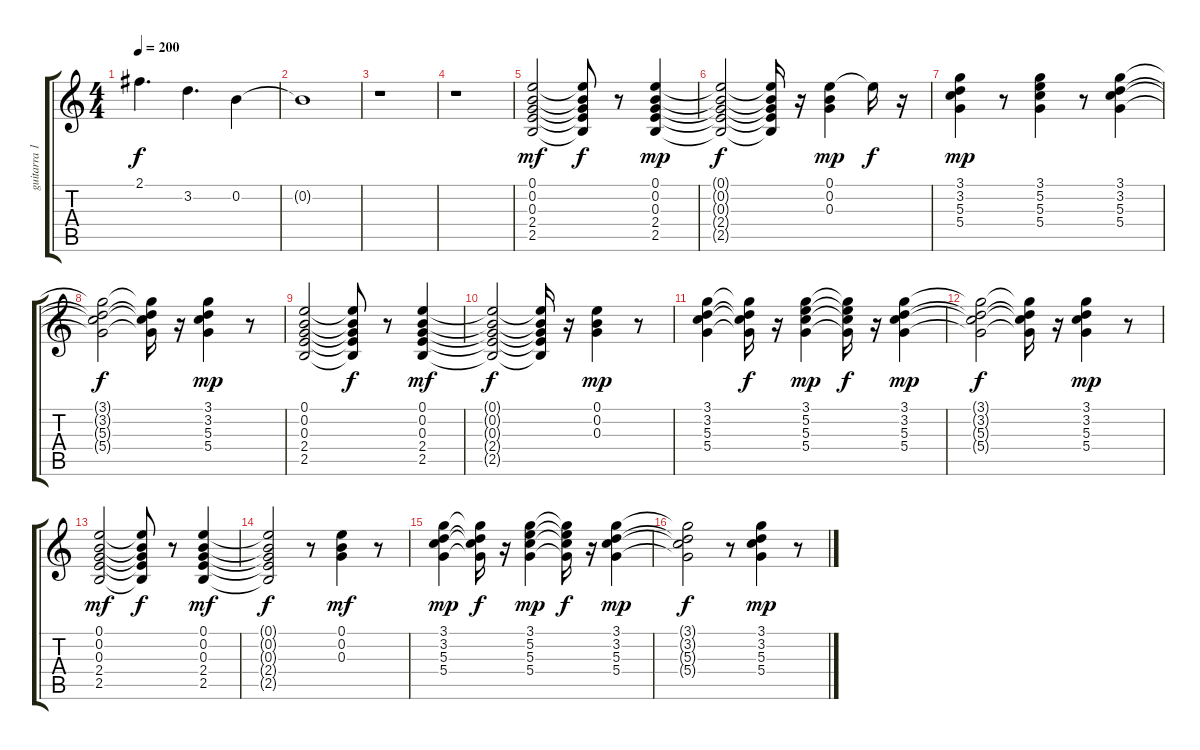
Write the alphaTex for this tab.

\track ("guitarra 1" "guitarra 1") {instrument electricguitarclean}
\staff {score tabs}
\tuning (E4 B3 G3 D3 A2 E2) {hide}
\ts (4 4)
\tempo 200
\clef g2
\ks c
2.1.4{d dy f} 3.2.4{d} 0.2.4 |
0.2{t}.1 |
r.1 |
r.1 |
(0.1 0.2 0.3 2.4 2.5).2{dy mf} (0.1{t} 0.2{t} 0.3{t} 2.4{t} 2.5{t}).8{dy f} r.8 (0.1 0.2 0.3 2.4 2.5).4{dy mp} |
(0.1{t} 0.2{t} 0.3{t} 2.4{t} 2.5{t}).2{dy f} (0.1{t} 0.2{t} 0.3{t} 2.4{t} 2.5{t}).16 r.16 (0.1 0.2 0.3).4{dy mp} 0.1{t}.16{dy f} r.16 |
(3.1 3.2 5.3 5.4).4{dy mp} r.8 (3.1 5.2 5.3 5.4).4 r.8 (3.1 3.2 5.3 5.4).4 |
(3.1{t} 3.2{t} 5.3{t} 5.4{t}).2{dy f} (3.1{t} 3.2{t} 5.3{t} 5.4{t}).16 r.16 (3.1 3.2 5.3 5.4).4{dy mp} r.8 |
(0.1 0.2 0.3 2.4 2.5).2 (0.1{t} 0.2{t} 0.3{t} 2.4{t} 2.5{t}).8{dy f} r.8 (0.1 0.2 0.3 2.4 2.5).4{dy mf} |
(0.1{t} 0.2{t} 0.3{t} 2.4{t} 2.5{t}).2{dy f} (0.1{t} 0.2{t} 0.3{t} 2.4{t} 2.5{t}).16 r.16 (0.1 0.2 0.3).4{dy mp} r.8 |
(3.1 3.2 5.3 5.4).4 (3.1{t} 3.2{t} 5.3{t} 5.4{t}).16{dy f} r.16 (3.1 5.2 5.3 5.4).4{dy mp} (3.1{t} 5.2{t} 5.3{t} 5.4{t}).16{dy f} r.16 (3.1 3.2 5.3 5.4).4{dy mp} |
(3.1{t} 3.2{t} 5.3{t} 5.4{t}).2{dy f} (3.1{t} 3.2{t} 5.3{t} 5.4{t}).16 r.16 (3.1 3.2 5.3 5.4).4{dy mp} r.8 |
(0.1 0.2 0.3 2.4 2.5).2{dy mf} (0.1{t} 0.2{t} 0.3{t} 2.4{t} 2.5{t}).8{dy f} r.8 (0.1 0.2 0.3 2.4 2.5).4{dy mf} |
(0.1{t} 0.2{t} 0.3{t} 2.4{t} 2.5{t}).2{dy f} r.8 (0.1 0.2 0.3).4{dy mf} r.8 |
(3.1 3.2 5.3 5.4).4{dy mp} (3.1{t} 3.2{t} 5.3{t} 5.4{t}).16{dy f} r.16 (3.1 5.2 5.3 5.4).4{dy mp} (3.1{t} 5.2{t} 5.3{t} 5.4{t}).16{dy f} r.16 (3.1 3.2 5.3 5.4).4{dy mp} |
(3.1{t} 3.2{t} 5.3{t} 5.4{t}).2{dy f} r.8 (3.1 3.2 5.3 5.4).4{dy mp} r.8
